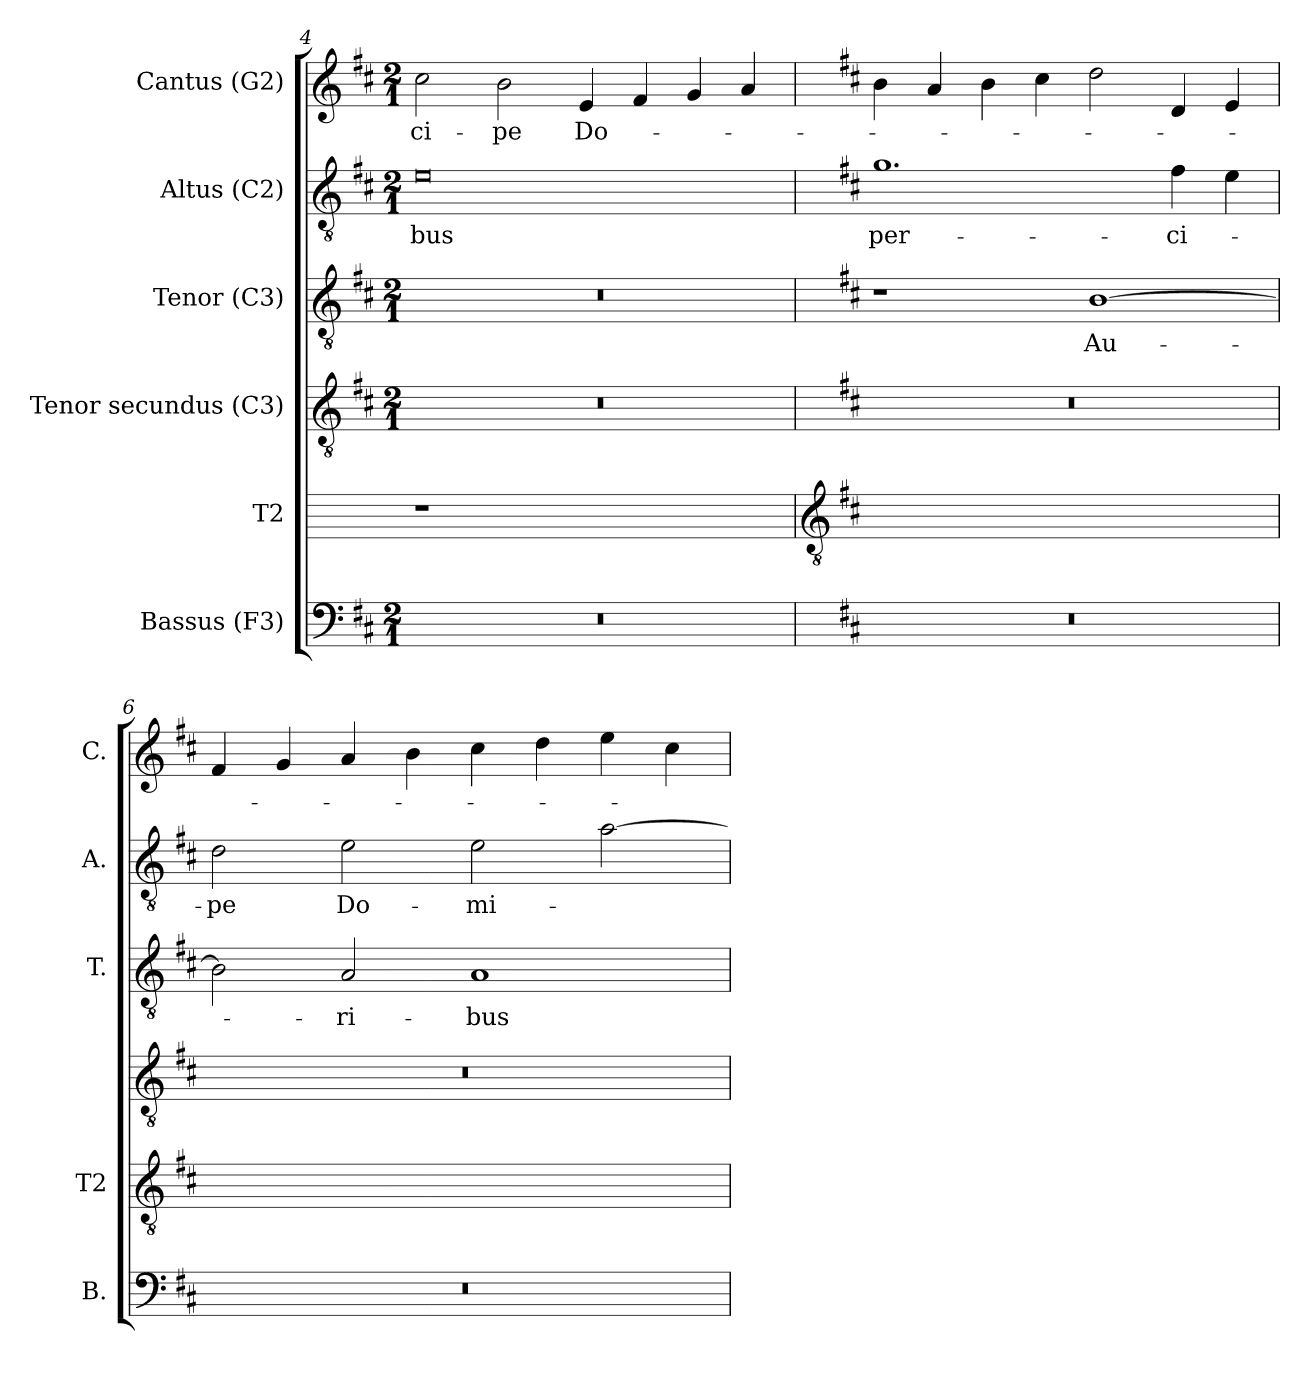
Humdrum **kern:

**kern	**kern	**kern	**kern	**text	**kern	**text	**kern	**text
*part6	*part5	*part4	*part3	*part3	*part2	*part2	*part1	*part1
*staff6	*staff5	*staff4	*staff3	*staff3	*staff2	*staff2	*staff1	*staff1
*I"Bassus (F3)	*I"T2	*I"Tenor secundus (C3)	*I"Tenor (C3)	*	*I"Altus (C2)	*	*I"Cantus (G2)	*
*I'B.	*I'T2	*	*I'T.	*	*I'A.	*	*I'C.	*
*clefF4	*	*clefGv2	*clefGv2	*	*clefGv2	*	*clefG2	*
*k[f#c#]	*	*k[f#c#]	*k[f#c#]	*	*k[f#c#]	*	*k[f#c#]	*
*D:	*	*D:	*D:	*	*D:	*	*D:	*
*M2/1	*	*M2/1	*M2/1	*	*M2/1	*	*M2/1	*
=4	=4	=4	=4	=4	=4	=4	=4	=4
!	!	!	!	!	!	!LO:LY:b:cj	!	!LO:LY:b:cj
0r	1r	0r	0r	.	0e	-bus	2cc#\	-ci-
!	!	!	!	!	!	!	!	!LO:LY:b:cj
.	.	.	.	.	.	.	2b\	-pe
!	!	!	!	!	!	!	!	!LO:LY:b
.	1ryy	.	.	.	.	.	4e/	Do-
.	.	.	.	.	.	.	4f#/	.
.	.	.	.	.	.	.	4g/	.
.	.	.	.	.	.	.	4a/	.
!!LO:LB:g=z
=5	=5	=5	=5	=5	=5	=5	=5	=5
*	*clefGv2	*	*	*	*	*	*	*
*	*k[f#c#]	*	*	*	*	*	*	*
*	*D:	*	*	*	*	*	*	*
!	!	!	!	!	!	!LO:LY:b:cj	!	!
0r	0r	0r	1r	.	1.g	per-	4b\	.
.	.	.	.	.	.	.	4a/	.
.	.	.	.	.	.	.	4b\	.
.	.	.	.	.	.	.	4cc#\	.
!	!	!	!	!LO:LY:b:cj	!	!	!	!
.	.	.	[>1B	Au-	.	.	2dd\	.
!	!	!	!	!	!	!LO:LY:b:cj	!	!
.	.	.	.	.	4f#\	-ci-	4d/	.
.	.	.	.	.	4e\	.	4e/	.
=6	=6	=6	=6	=6	=6	=6	=6	=6
!	!	!	!	!	!	!LO:LY:b:cj	!	!
0r	0r	0r	2B\]	.	2d\	-pe	4f#/	.
.	.	.	.	.	.	.	4g/	.
!	!	!	!	!LO:LY:b:cj	!	!LO:LY:b:cj	!	!
.	.	.	2A/	-ri-	2e\	Do-	4a/	.
.	.	.	.	.	.	.	4b\	.
!	!	!	!	!LO:LY:b:cj	!	!LO:LY:b:cj	!	!
.	.	.	1A	-bus	2e\	-mi-	4cc#\	.
.	.	.	.	.	.	.	4dd\	.
.	.	.	.	.	[>2a\	.	4ee\	.
.	.	.	.	.	.	.	4cc#\	.
=	=	=	=	=	=	=	=	=
*-	*-	*-	*-	*-	*-	*-	*-	*-
